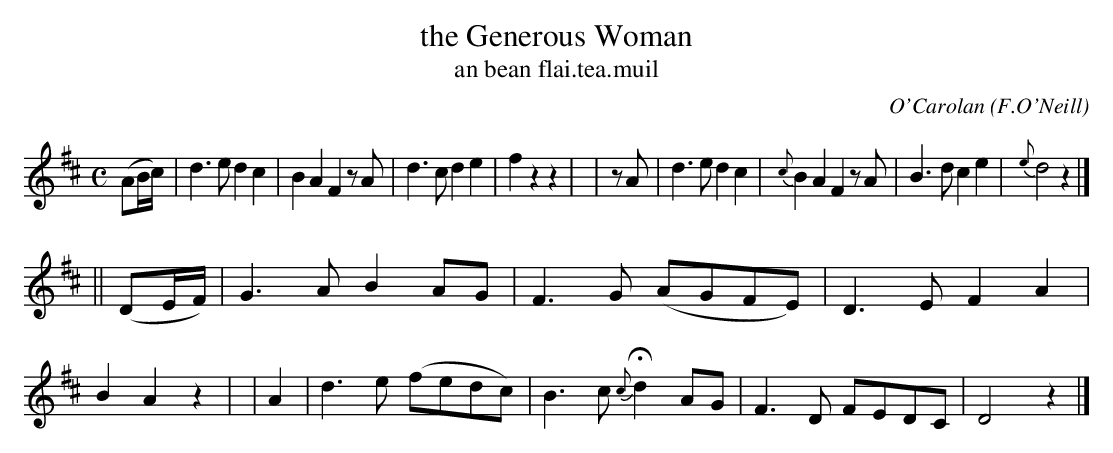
X:1
T: the Generous Woman
T: an bean flai\.tea\.muil
C: O'Carolan
O: F.O'Neill
M: C
L: 1/8
K: D
(AB/c/) | d3e d2c2 |    B2A2 F2zA | d3c d2e2 |  f2z2 z2 |\
|  zA   | d3e d2c2 | {c}B2A2 F2zA | B3d c2e2 | {e}d4 z2 |]
||(DE/F/) | G3A  B2AG  | F3G   (AGFE) | D3E F2A2 | B2A2 z2 |\
|  A2     | d3e (fedc) | B3c {c}Hd2AG | F3D FEDC | D4   z2 |]
